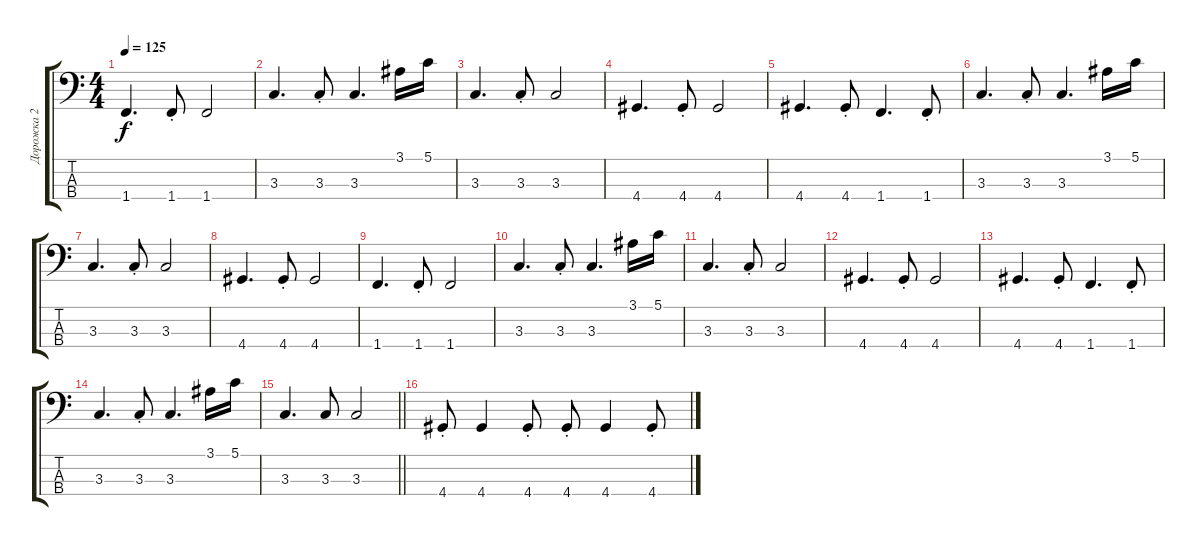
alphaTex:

\track ("Дорожка 2" "Дорожка 2") {instrument electricbassfinger}
\staff {score tabs}
\tuning (G2 D2 A1 E1) {hide}
\ts (4 4)
\tempo 125
\clef f4
\ks c
1.4.4{d dy f} 1.4{st}.8 1.4.2 |
3.3.4{d} 3.3{st}.8 3.3.4{d} 3.1.16 5.1.16 |
3.3.4{d} 3.3{st}.8 3.3.2 |
4.4.4{d} 4.4{st}.8 4.4.2 |
4.4.4{d} 4.4{st}.8 1.4.4{d} 1.4{st}.8 |
3.3.4{d} 3.3{st}.8 3.3.4{d} 3.1.16 5.1.16 |
3.3.4{d} 3.3{st}.8 3.3.2 |
4.4.4{d} 4.4{st}.8 4.4.2 |
1.4.4{d} 1.4{st}.8 1.4.2 |
3.3.4{d} 3.3{st}.8 3.3.4{d} 3.1.16 5.1.16 |
3.3.4{d} 3.3{st}.8 3.3.2 |
4.4.4{d} 4.4{st}.8 4.4.2 |
4.4.4{d} 4.4{st}.8 1.4.4{d} 1.4{st}.8 |
3.3.4{d} 3.3{st}.8 3.3.4{d} 3.1.16 5.1.16 |
\barLineRight lightlight
3.3.4{d} 3.3.8 3.3.2 |
4.4{st}.8 4.4.4 4.4{st}.8 4.4{st}.8 4.4.4 4.4{st}.8
